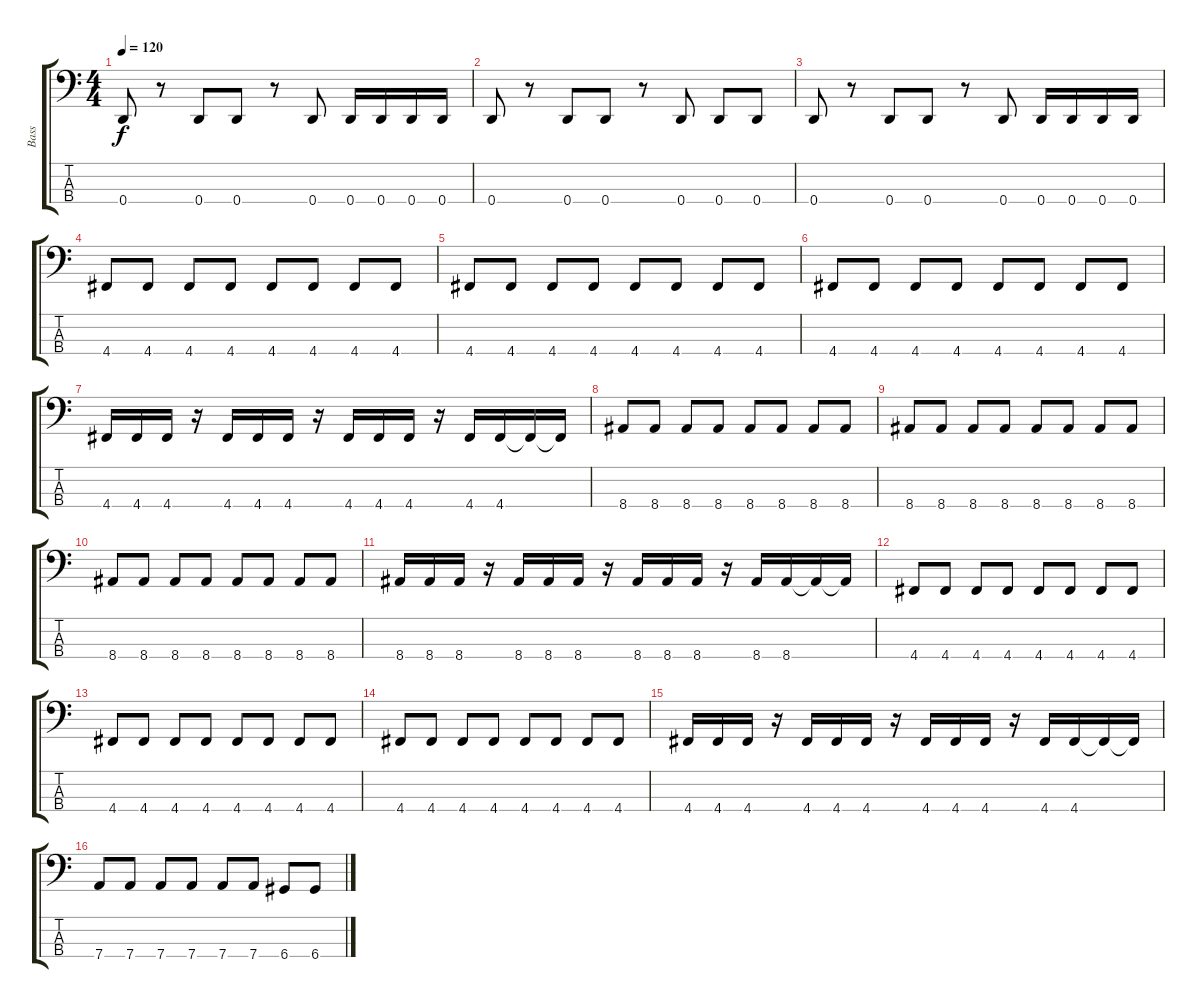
\track ("Bass" "Bass") {instrument electricbasspick}
\staff {score tabs}
\tuning (F2 C2 G1 D1) {hide}
\ts (4 4)
\tempo 120
\clef f4
\ks c
0.4.8{dy f} r.8 0.4.8 0.4.8 r.8 0.4.8 0.4.16 0.4.16 0.4.16 0.4.16 |
0.4.8 r.8 0.4.8 0.4.8 r.8 0.4.8 0.4.8 0.4.8 |
0.4.8 r.8 0.4.8 0.4.8 r.8 0.4.8 0.4.16 0.4.16 0.4.16 0.4.16 |
4.4.8 4.4.8 4.4.8 4.4.8 4.4.8 4.4.8 4.4.8 4.4.8 |
4.4.8 4.4.8 4.4.8 4.4.8 4.4.8 4.4.8 4.4.8 4.4.8 |
4.4.8 4.4.8 4.4.8 4.4.8 4.4.8 4.4.8 4.4.8 4.4.8 |
4.4.16 4.4.16 4.4.16 r.16 4.4.16 4.4.16 4.4.16 r.16 4.4.16 4.4.16 4.4.16 r.16 4.4.16 4.4.16 4.4{t}.16 4.4{t}.16 |
8.4.8 8.4.8 8.4.8 8.4.8 8.4.8 8.4.8 8.4.8 8.4.8 |
8.4.8 8.4.8 8.4.8 8.4.8 8.4.8 8.4.8 8.4.8 8.4.8 |
8.4.8 8.4.8 8.4.8 8.4.8 8.4.8 8.4.8 8.4.8 8.4.8 |
8.4.16 8.4.16 8.4.16 r.16 8.4.16 8.4.16 8.4.16 r.16 8.4.16 8.4.16 8.4.16 r.16 8.4.16 8.4.16 8.4{t}.16 8.4{t}.16 |
4.4.8 4.4.8 4.4.8 4.4.8 4.4.8 4.4.8 4.4.8 4.4.8 |
4.4.8 4.4.8 4.4.8 4.4.8 4.4.8 4.4.8 4.4.8 4.4.8 |
4.4.8 4.4.8 4.4.8 4.4.8 4.4.8 4.4.8 4.4.8 4.4.8 |
4.4.16 4.4.16 4.4.16 r.16 4.4.16 4.4.16 4.4.16 r.16 4.4.16 4.4.16 4.4.16 r.16 4.4.16 4.4.16 4.4{t}.16 4.4{t}.16 |
7.4.8 7.4.8 7.4.8 7.4.8 7.4.8 7.4.8 6.4.8 6.4.8
